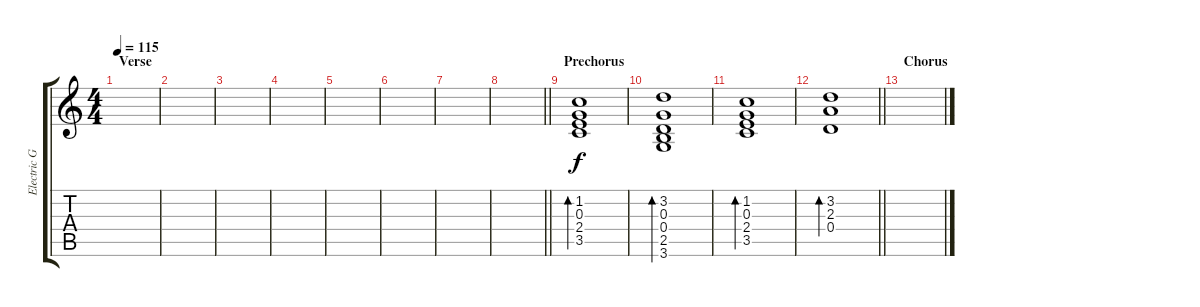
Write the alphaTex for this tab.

\track ("Electric Guitar" "Electric G") {instrument overdrivenguitar}
\staff {score tabs}
\tuning (E4 B3 G3 D3 A2 E2) {hide}
\ts (4 4)
\section ("" "Verse")
\tempo 115
\clef g2
\ks c
|
|
|
|
|
|
|
\barLineRight lightlight
|
\section ("" "Prechorus")
(1.2 0.3 2.4 3.5).1{bd 120} |
(3.2 0.3 0.4 2.5 3.6).1{bd 120} |
(1.2 0.3 2.4 3.5).1{bd 120} |
\barLineRight lightlight
(3.2 2.3 0.4).1{bd 120} |
\section ("" "Chorus")
